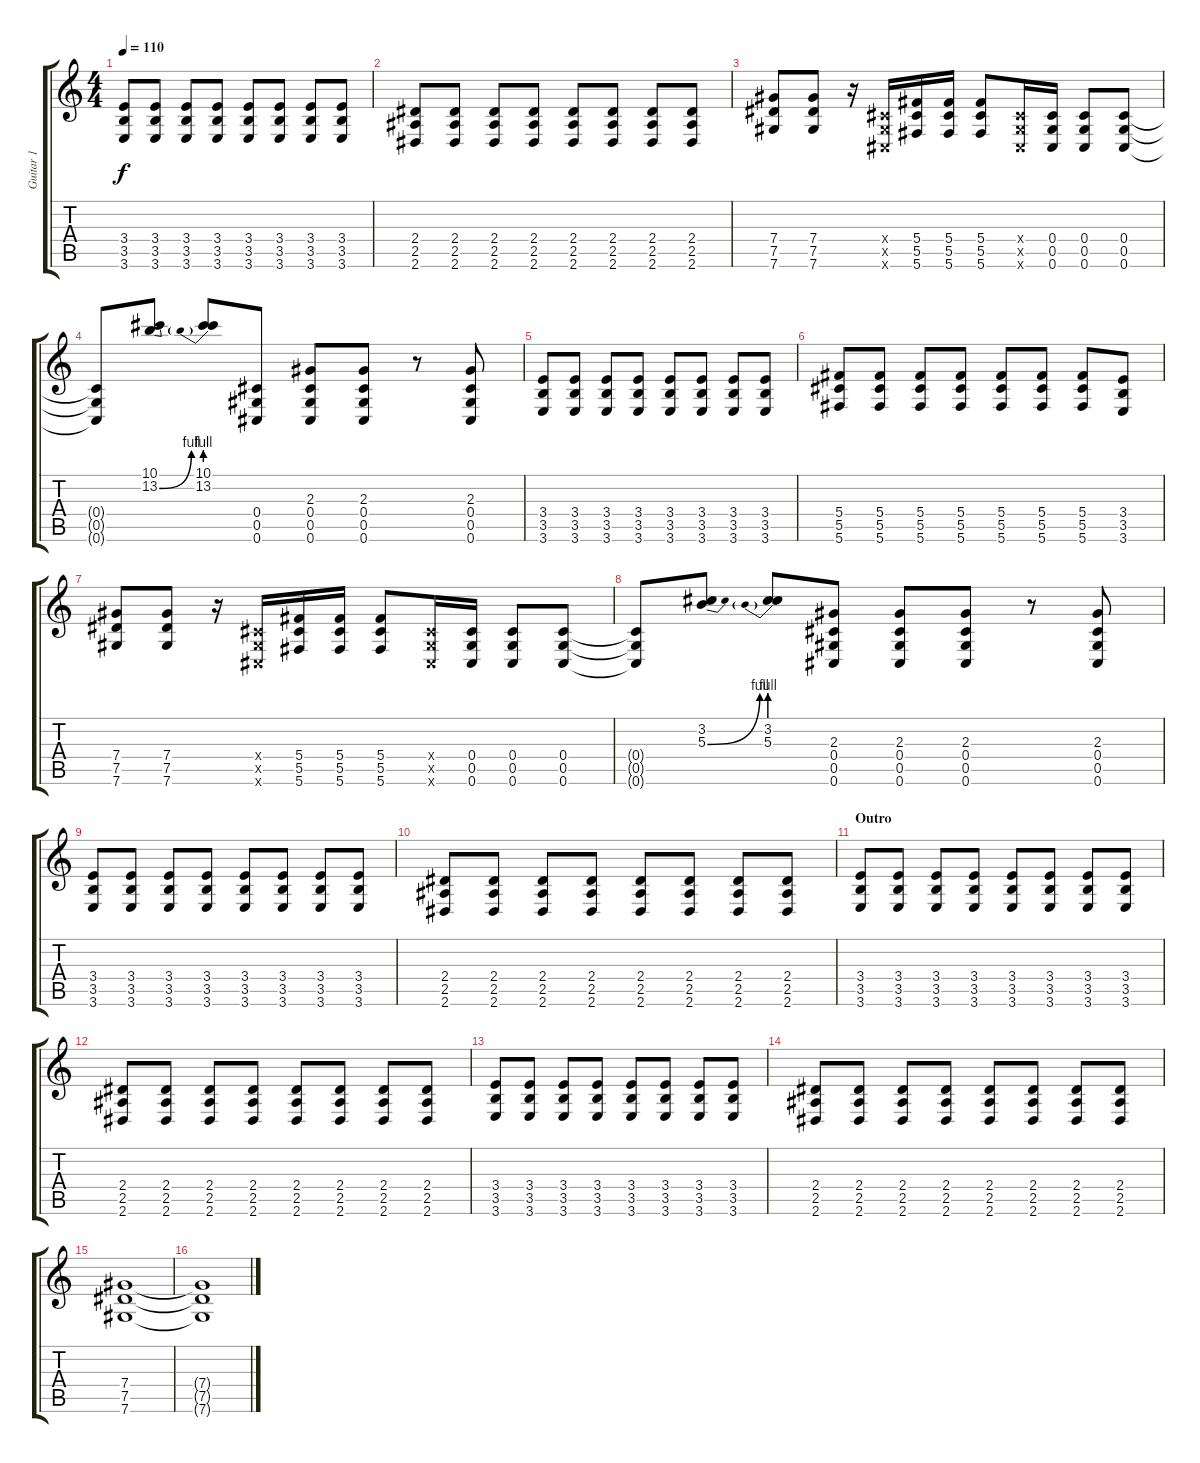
\track ("Guitar 1" "Guitar 1") {instrument distortionguitar}
\staff {score tabs}
\tuning (Eb4 Bb3 Gb3 Db3 Ab2 Db2) {hide}
\ts (4 4)
\tempo 110
\clef g2
\ks c
(3.4 3.5 3.6).8{dy f} (3.4 3.5 3.6).8 (3.4 3.5 3.6).8 (3.4 3.5 3.6).8 (3.4 3.5 3.6).8 (3.4 3.5 3.6).8 (3.4 3.5 3.6).8 (3.4 3.5 3.6).8 |
(2.4 2.5 2.6).8 (2.4 2.5 2.6).8 (2.4 2.5 2.6).8 (2.4 2.5 2.6).8 (2.4 2.5 2.6).8 (2.4 2.5 2.6).8 (2.4 2.5 2.6).8 (2.4 2.5 2.6).8 |
(7.4 7.5 7.6).8 (7.4 7.5 7.6).8 r.16 (0.4{x} 0.5{x} 0.6{x}).16 (5.4 5.5 5.6).16 (5.4 5.5 5.6).16 (5.4 5.5 5.6).8 (0.4{x} 0.5{x} 0.6{x}).16 (0.4 0.5 0.6).16 (0.4 0.5 0.6).8 (0.4 0.5 0.6).8 |
(0.4{t} 0.5{t} 0.6{t}).8 (10.1 13.2{be (bend 0 0 60 4)}).8 (10.1 13.2{be (prebend 0 4 60 4)}).8 (0.4 0.5 0.6).8 (2.3 0.4 0.5 0.6).8 (2.3 0.4 0.5 0.6).8 r.8 (2.3 0.4 0.5 0.6).8 |
(3.4 3.5 3.6).8 (3.4 3.5 3.6).8 (3.4 3.5 3.6).8 (3.4 3.5 3.6).8 (3.4 3.5 3.6).8 (3.4 3.5 3.6).8 (3.4 3.5 3.6).8 (3.4 3.5 3.6).8 |
(5.4 5.5 5.6).8 (5.4 5.5 5.6).8 (5.4 5.5 5.6).8 (5.4 5.5 5.6).8 (5.4 5.5 5.6).8 (5.4 5.5 5.6).8 (5.4 5.5 5.6).8 (3.4 3.5 3.6).8 |
(7.4 7.5 7.6).8 (7.4 7.5 7.6).8 r.16 (0.4{x} 0.5{x} 0.6{x}).16 (5.4 5.5 5.6).16 (5.4 5.5 5.6).16 (5.4 5.5 5.6).8 (0.4{x} 0.5{x} 0.6{x}).16 (0.4 0.5 0.6).16 (0.4 0.5 0.6).8 (0.4 0.5 0.6).8 |
(0.4{t} 0.5{t} 0.6{t}).8 (3.2 5.3{be (bend 0 0 60 4)}).8 (3.2 5.3{be (prebend 0 4 60 4)}).8 (2.3 0.4 0.5 0.6).8 (2.3 0.4 0.5 0.6).8 (2.3 0.4 0.5 0.6).8 r.8 (2.3 0.4 0.5 0.6).8 |
(3.4 3.5 3.6).8 (3.4 3.5 3.6).8 (3.4 3.5 3.6).8 (3.4 3.5 3.6).8 (3.4 3.5 3.6).8 (3.4 3.5 3.6).8 (3.4 3.5 3.6).8 (3.4 3.5 3.6).8 |
(2.4 2.5 2.6).8 (2.4 2.5 2.6).8 (2.4 2.5 2.6).8 (2.4 2.5 2.6).8 (2.4 2.5 2.6).8 (2.4 2.5 2.6).8 (2.4 2.5 2.6).8 (2.4 2.5 2.6).8 |
\section ("" "Outro")
(3.4 3.5 3.6).8 (3.4 3.5 3.6).8 (3.4 3.5 3.6).8 (3.4 3.5 3.6).8 (3.4 3.5 3.6).8 (3.4 3.5 3.6).8 (3.4 3.5 3.6).8 (3.4 3.5 3.6).8 |
(2.4 2.5 2.6).8 (2.4 2.5 2.6).8 (2.4 2.5 2.6).8 (2.4 2.5 2.6).8 (2.4 2.5 2.6).8 (2.4 2.5 2.6).8 (2.4 2.5 2.6).8 (2.4 2.5 2.6).8 |
(3.4 3.5 3.6).8 (3.4 3.5 3.6).8 (3.4 3.5 3.6).8 (3.4 3.5 3.6).8 (3.4 3.5 3.6).8 (3.4 3.5 3.6).8 (3.4 3.5 3.6).8 (3.4 3.5 3.6).8 |
(2.4 2.5 2.6).8 (2.4 2.5 2.6).8 (2.4 2.5 2.6).8 (2.4 2.5 2.6).8 (2.4 2.5 2.6).8 (2.4 2.5 2.6).8 (2.4 2.5 2.6).8 (2.4 2.5 2.6).8 |
(7.4 7.5 7.6).1 |
(7.4{t} 7.5{t} 7.6{t}).1
